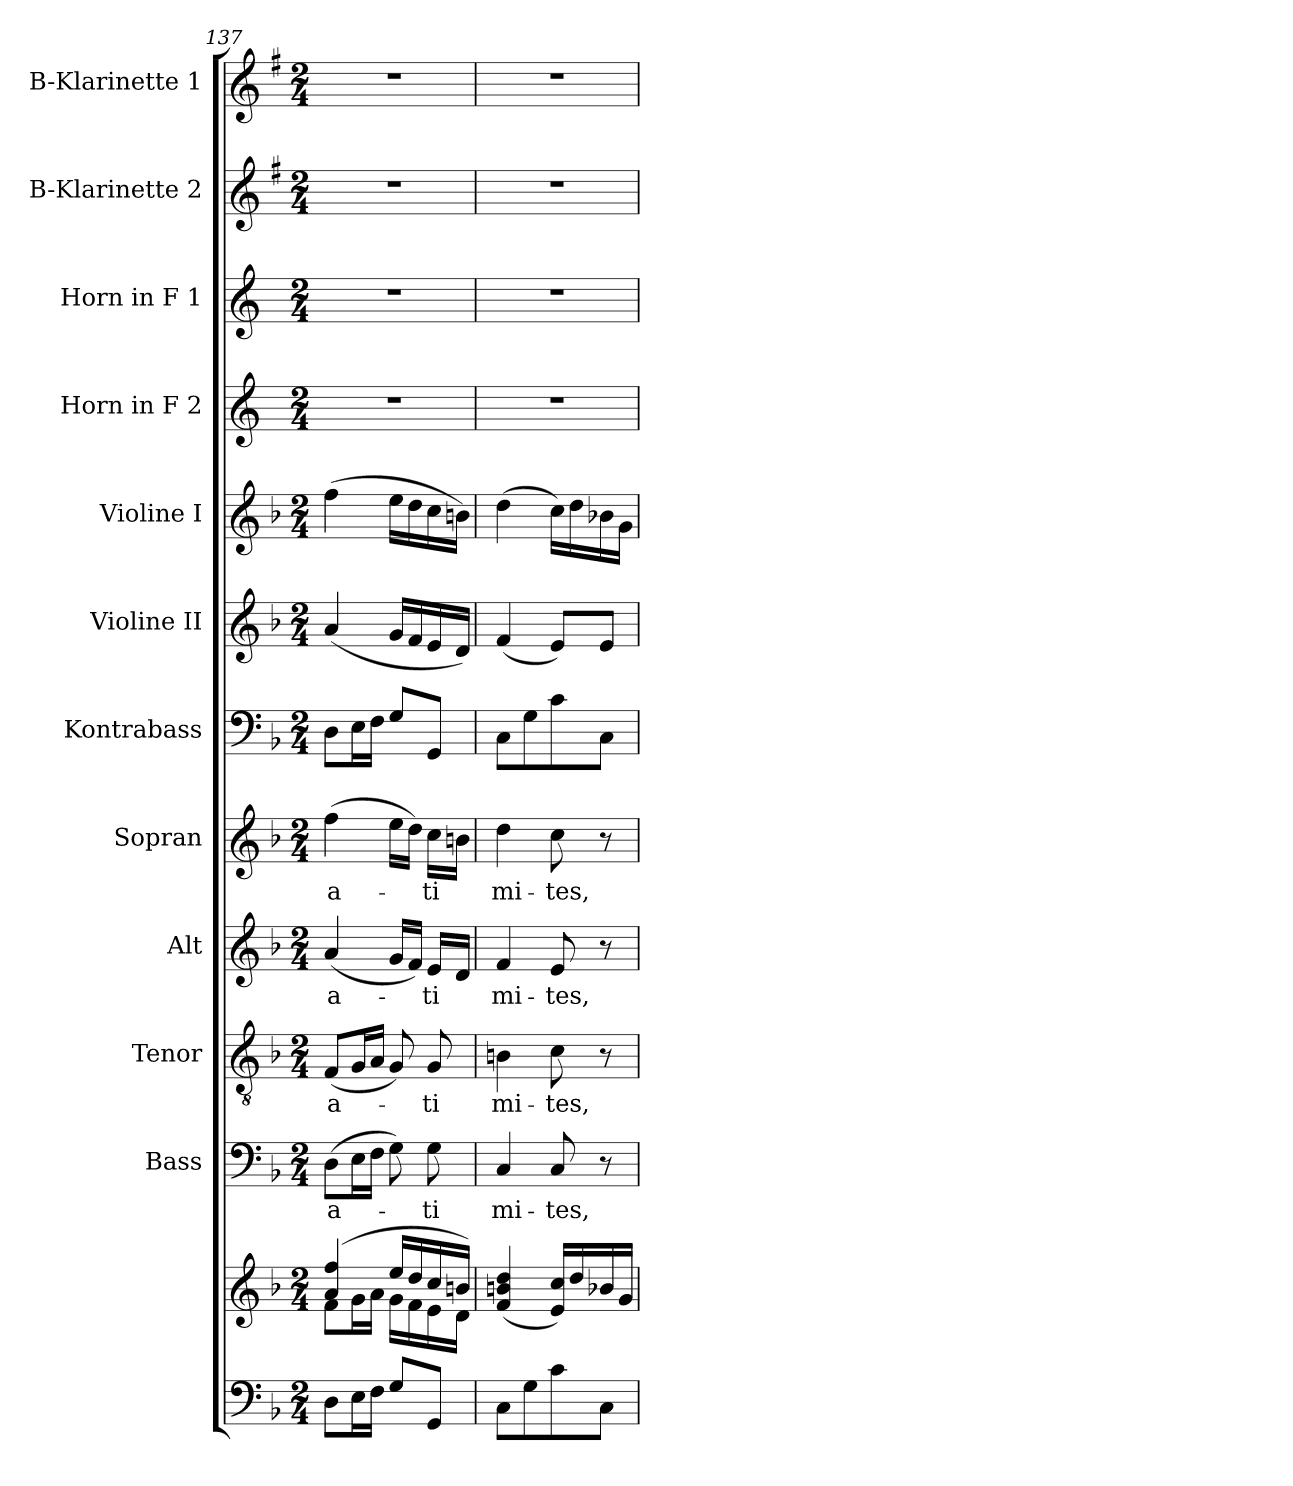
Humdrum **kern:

**kern	**kern	**kern	**text	**kern	**text	**kern	**text	**kern	**text	**kern	**kern	**kern	**kern	**kern	**kern	**kern
*part12	*part12	*part11	*part11	*part10	*part10	*part9	*part9	*part8	*part8	*part7	*part6	*part5	*part4	*part3	*part2	*part1
*staff13	*staff12	*staff11	*staff11	*staff10	*staff10	*staff9	*staff9	*staff8	*staff8	*staff7	*staff6	*staff5	*staff4	*staff3	*staff2	*staff1
*	*	*I"Bass	*	*I"Tenor	*	*I"Alt	*	*I"Sopran	*	*I"Kontrabass	*I"Violine II	*I"Violine I	*I"Horn in F 2	*I"Horn in F 1	*I"B-Klarinette 2	*I"B-Klarinette 1
*	*	*I'B.	*	*I'T.	*	*I'A.	*	*I'S.	*	*I'Kb.	*I'Vl. II	*I'Vl. I	*	*	*I'B Kl. 2	*I'B Kl. 1
!!LO:PB:g=z
*clefF4	*clefG2	*clefF4	*	*clefGv2	*	*clefG2	*	*clefG2	*	*clefF4	*clefG2	*clefG2	*clefG2	*clefG2	*clefG2	*clefG2
*	*	*	*	*	*	*	*	*	*	*ITrd7c12	*	*	*ITrd4c7	*ITrd4c7	*ITrd1c2	*ITrd1c2
*k[b-]	*k[b-]	*k[b-]	*	*k[b-]	*	*k[b-]	*	*k[b-]	*	*k[b-]	*k[b-]	*k[b-]	*k[b-]	*k[b-]	*k[b-]	*k[b-]
*F:	*F:	*F:	*	*F:	*	*F:	*	*F:	*	*F:	*F:	*F:	*F:	*F:	*F:	*F:
*M2/4	*M2/4	*M2/4	*	*M2/4	*	*M2/4	*	*M2/4	*	*M2/4	*M2/4	*M2/4	*M2/4	*M2/4	*M2/4	*M2/4
=137	=137	=137	=137	=137	=137	=137	=137	=137	=137	=137	=137	=137	=137	=137	=137	=137
*	*^	*	*	*	*	*	*	*	*	*	*	*	*	*	*	*
!	!	!	!	!LO:LY:b	!	!LO:LY:b	!	!LO:LY:b	!	!LO:LY:b	!	!	!	!	!	!	!
8D\L	(4a/ 4ff/	8f\L	(>8D\L	-a-	(<8F/L	-a-	(<4a/	-a-	(>4ff\	-a-	8DD\L	(<4a/	(>4ff\	2r	2r	2r	2r
16E\L	.	16g\L	16E\L	.	16G/L	.	.	.	.	.	16EE\L	.	.	.	.	.	.
16F\JJ	.	16a\JJ	16F\JJ	.	16A/JJ	.	.	.	.	.	16FF\JJ	.	.	.	.	.	.
8G/L	16ee/LL	16g\LL	8G\)	.	8G/)	.	16g/LL	.	16ee\LL	.	8GG/L	16g/LL	16ee\LL	.	.	.	.
.	16dd/	16f\	.	.	.	.	16f/JJ)	.	16dd\JJ)	.	.	16f/	16dd\	.	.	.	.
!	!	!	!	!LO:LY:b	!	!LO:LY:b	!	!LO:LY:b	!	!LO:LY:b	!	!	!	!	!	!	!
8GG/J	16cc/	16e\	8G\	-ti	8G/	-ti	16e/LL	-ti	16cc\LL	-ti	8GGG/J	16e/	16cc\	.	.	.	.
.	16bn/JJ)	16d\JJ	.	.	.	.	16d/JJ	.	16bn\JJ	.	.	16d/JJ)	16bn\JJ)	.	.	.	.
=138	=138	=138	=138	=138	=138	=138	=138	=138	=138	=138	=138	=138	=138	=138	=138	=138	=138
!	!	!	!	!LO:LY:b	!	!LO:LY:b	!	!LO:LY:b	!	!LO:LY:b	!	!	!	!	!	!	!
*	*v	*v	*	*	*	*	*	*	*	*	*	*	*	*	*	*	*
8C\L	(<4f/ 4bn/ 4dd/	4C/	mi-	4Bn\	mi-	4f/	mi-	4dd\	mi-	8CC\L	(<4f/	(>4dd\	2r	2r	2r	2r
8G\	.	.	.	.	.	.	.	.	.	8GG\	.	.	.	.	.	.
!	!	!	!LO:LY:b	!	!LO:LY:b	!	!LO:LY:b	!	!LO:LY:b	!	!	!	!	!	!	!
8c\	16e/ 16cc/LL)	8C/	-tes,	8c\	-tes,	8e/	-tes,	8cc\	-tes,	8C\	8e/L)	16cc\LL)	.	.	.	.
.	16dd/	.	.	.	.	.	.	.	.	.	.	16dd\	.	.	.	.
8C\J	16b-X/	8r	.	8r	.	8r	.	8r	.	8CC\J	8e/J	16b-X\	.	.	.	.
.	16g/JJ	.	.	.	.	.	.	.	.	.	.	16g\JJ	.	.	.	.
=	=	=	=	=	=	=	=	=	=	=	=	=	=	=	=	=
*-	*-	*-	*-	*-	*-	*-	*-	*-	*-	*-	*-	*-	*-	*-	*-	*-
